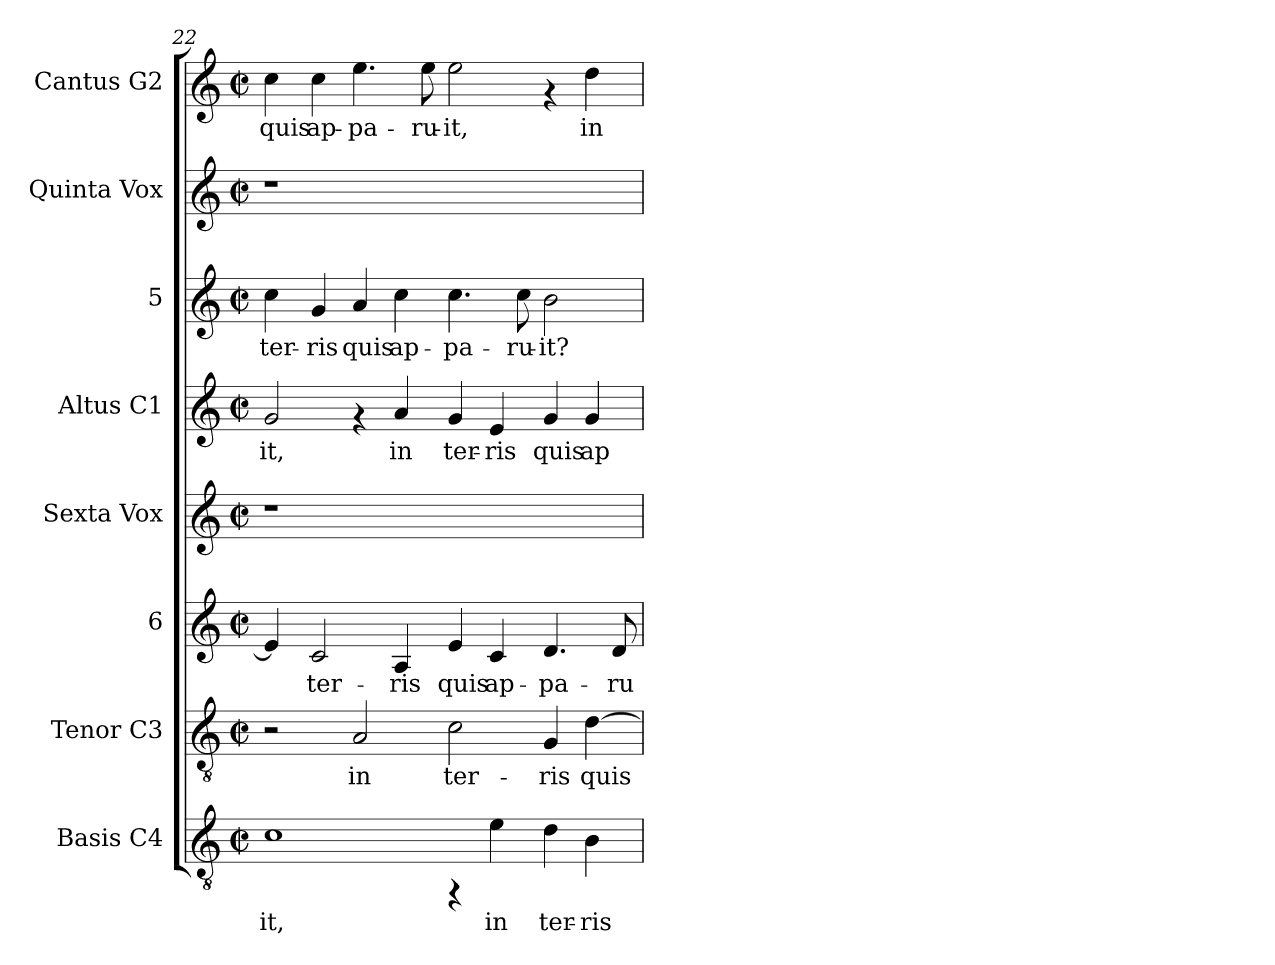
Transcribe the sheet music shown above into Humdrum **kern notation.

**kern	**text	**kern	**text	**kern	**text	**kern	**kern	**text	**kern	**text	**kern	**kern	**text
*part8	*part8	*part7	*part7	*part6	*part6	*part5	*part4	*part4	*part3	*part3	*part2	*part1	*part1
*staff8	*staff8	*staff7	*staff7	*staff6	*staff6	*staff5	*staff4	*staff4	*staff3	*staff3	*staff2	*staff1	*staff1
*I"Basis  C4	*	*I"Tenor  C3	*	*I"6	*	*I"Sexta  Vox	*I"Altus  C1	*	*I"5	*	*I"Quinta  Vox	*I"Cantus  G2	*
*I'B	*	*I'T	*	*	*	*	*I'A	*	*	*	*	*I'C	*
!!LO:LB:g=z
*clefGv2	*	*clefGv2	*	*clefG2	*	*clefG2	*clefG2	*	*clefG2	*	*clefG2	*clefG2	*
*k[]	*	*k[]	*	*k[]	*	*k[]	*k[]	*	*k[]	*	*k[]	*k[]	*
*C:	*	*C:	*	*C:	*	*C:	*C:	*	*C:	*	*C:	*C:	*
*M2/2	*	*M2/2	*	*M2/2	*	*M2/2	*M2/2	*	*M2/2	*	*M2/2	*M2/2	*
*met(c|)	*	*met(c|)	*	*met(c|)	*	*met(c|)	*met(c|)	*	*met(c|)	*	*met(c|)	*met(c|)	*
=22	=22	=22	=22	=22	=22	=22	=22	=22	=22	=22	=22	=22	=22
!	!LO:LY:b:cj	!	!	!	!LO:LY:b:cj	!	!	!LO:LY:b:cj	!	!LO:LY:b:cj	!	!	!LO:LY:b:cj
1c	-it,	2r	.	4e/]	.	1r	2g/	-it,	4cc\	ter-	1r	4cc\	quis
!	!	!	!	!	!LO:LY:b:cj	!	!	!	!	!LO:LY:b:cj	!	!	!LO:LY:b:cj
.	.	.	.	2c/	ter-	.	.	.	4g/	-ris	.	4cc\	ap-
!	!	!	!LO:LY:b:cj	!	!	!	!	!	!	!LO:LY:b:cj	!	!	!LO:LY:b:cj
.	.	2A/	in	.	.	.	4rf	.	4a/	quis	.	4.ee\	-pa-
!	!	!	!	!	!LO:LY:b:cj	!	!	!LO:LY:b:cj	!	!LO:LY:b:cj	!	!	!
.	.	.	.	4A/	-ris	.	4a/	in	4cc\	ap-	.	.	.
!	!	!	!	!	!	!	!	!	!	!	!	!	!LO:LY:b:cj
.	.	.	.	.	.	.	.	.	.	.	.	8ee\	-ru-
!	!	!	!LO:LY:b:cj	!	!LO:LY:b:cj	!	!	!LO:LY:b:cj	!	!LO:LY:b:cj	!	!	!LO:LY:b:cj
4rFF	.	2c\	ter-	4e/	quis	1ryy	4g/	ter-	4.cc\	-pa-	1ryy	2ee\	-it,
!	!LO:LY:b:cj	!	!	!	!LO:LY:b:cj	!	!	!LO:LY:b:cj	!	!	!	!	!
4e\	in	.	.	4c/	ap-	.	4e/	-ris	.	.	.	.	.
!	!	!	!	!	!	!	!	!	!	!LO:LY:b:cj	!	!	!
.	.	.	.	.	.	.	.	.	8cc\	-ru-	.	.	.
!	!LO:LY:b:cj	!	!LO:LY:b:cj	!	!LO:LY:b:cj	!	!	!LO:LY:b:cj	!	!LO:LY:b:cj	!	!	!
4d\	ter-	4G/	-ris	4.d/	-pa-	.	4g/	quis	2b\	-it?	.	4rf	.
!	!LO:LY:b:cj	!	!LO:LY:b:cj	!	!	!	!	!LO:LY:b:cj	!	!	!	!	!LO:LY:b:cj
4B\	-ris	[>4d\	quis	.	.	.	4g/	ap-	.	.	.	4dd\	in
!	!	!	!	!	!LO:LY:b:cj	!	!	!	!	!	!	!	!
.	.	.	.	8d/	-ru-	.	.	.	.	.	.	.	.
=	=	=	=	=	=	=	=	=	=	=	=	=	=
*-	*-	*-	*-	*-	*-	*-	*-	*-	*-	*-	*-	*-	*-
